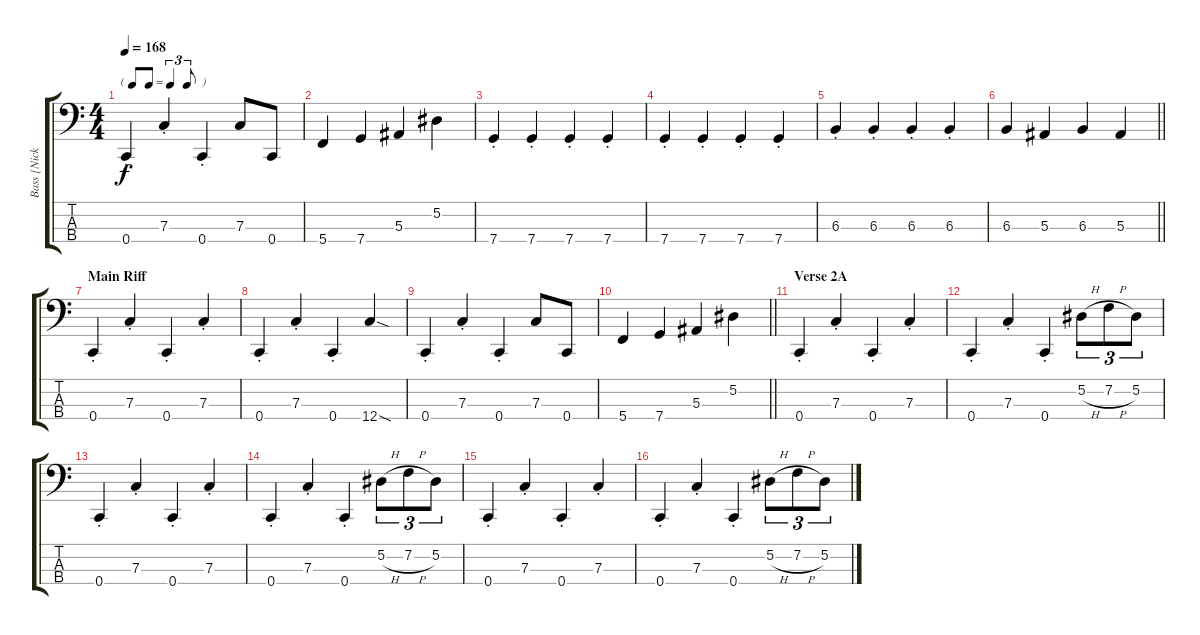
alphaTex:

\track ("Bass [Nick Oliveri]" "Bass [Nick") {instrument electricbasspick bank 115}
\staff {score tabs}
\tuning (Eb2 Bb1 F1 C1) {hide}
\ts (4 4)
\tf triplet8th
\tempo 168
\clef f4
\ks c
0.4{st}.4{dy f} 7.3{st}.4 0.4{st}.4 7.3.8 0.4.8 |
5.4.4 7.4.4 5.3.4 5.2.4 |
7.4{st}.4 7.4{st}.4 7.4{st}.4 7.4{st}.4 |
7.4{st}.4 7.4{st}.4 7.4{st}.4 7.4{st}.4 |
6.3{st}.4 6.3{st}.4 6.3{st}.4 6.3{st}.4 |
\barLineRight lightlight
6.3.4 5.3.4 6.3.4 5.3.4 |
\section ("" "Main Riff")
0.4{st}.4 7.3{st}.4 0.4{st}.4 7.3{st}.4 |
0.4{st}.4 7.3{st}.4 0.4{st}.4 12.4{sod}.4 |
0.4{st}.4 7.3{st}.4 0.4{st}.4 7.3.8 0.4.8 |
\barLineRight lightlight
5.4.4 7.4.4 5.3.4 5.2.4 |
\section ("" "Verse 2A")
0.4{st}.4 7.3{st}.4 0.4{st}.4 7.3{st}.4 |
0.4{st}.4 7.3{st}.4 0.4{st}.4 5.2{h}.8{tu (3 2)} 7.2{h}.8{tu (3 2)} 5.2.8{tu (3 2)} |
0.4{st}.4 7.3{st}.4 0.4{st}.4 7.3{st}.4 |
0.4{st}.4 7.3{st}.4 0.4{st}.4 5.2{h}.8{tu (3 2)} 7.2{h}.8{tu (3 2)} 5.2.8{tu (3 2)} |
0.4{st}.4 7.3{st}.4 0.4{st}.4 7.3{st}.4 |
0.4{st}.4 7.3{st}.4 0.4{st}.4 5.2{h}.8{tu (3 2)} 7.2{h}.8{tu (3 2)} 5.2.8{tu (3 2)}
